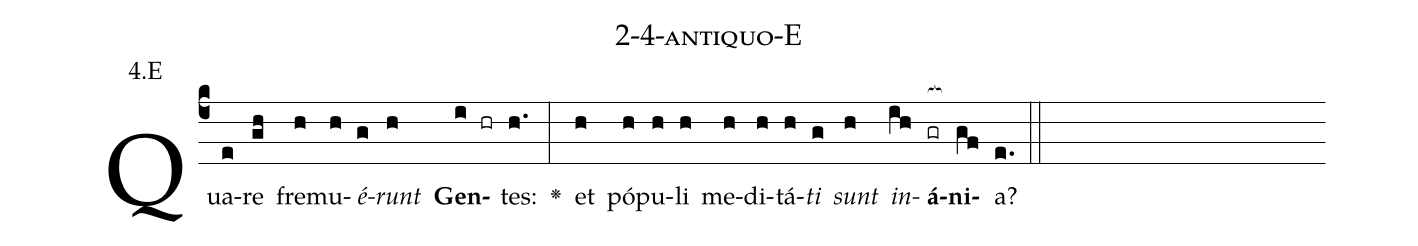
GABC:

name: 2-4-antiquo-E;
annotation: 4.E;
%%
(c4)Qua(e)re(gh) fre(h)mu(h)<i>é</i>(g)<i>runt</i>(h) <b>Gen</b>(i hr)tes:(h.) <v>\greheightstar</v>(:) et(h) pó(h)pu(h)li(h) me(h)di(h)tá(h)<i>ti</i>(g) <i>sunt</i>(h) <i>in</i>(ih)<b>á</b>(gr[ocb:1{])<b>ni</b>(gf[ocb:0}])a?(e.) (::)


%E(h) u(g) o(h) u(ih) a(gf) e.(e.) (::)
